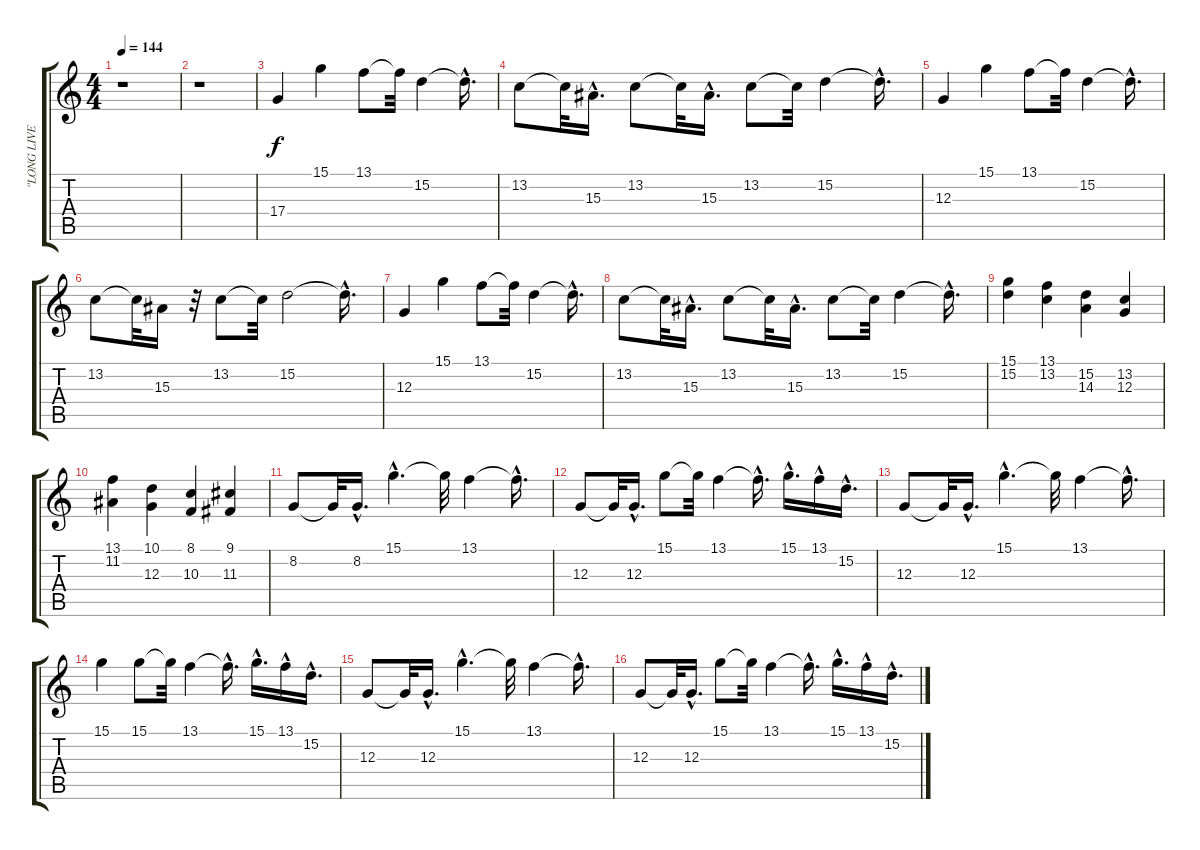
\track ("\"LONG LIVE ROCK N' ROLL\"" "\"LONG LIVE") {instrument brightacousticpiano}
\staff {score tabs}
\tuning (E4 B3 G3 D3 A2 E2) {hide}
\ts (4 4)
\tempo 144
\clef g2
\ks c
r.1{dy f instrument brightacousticpiano} |
r.1 |
17.4.4 15.1.4 13.1.8 13.1{t}.32 15.2.4 15.2{hac t}.16{d} |
13.2.8 13.2{t}.32 15.3{hac}.16{d} 13.2.8 13.2{t}.32 15.3{hac}.16{d} 13.2.8 13.2{t}.32 15.2.4 15.2{hac t}.16{d} |
12.3.4 15.1.4 13.1.8 13.1{t}.32 15.2.4 15.2{hac t}.16{d} |
13.2.8 13.2{t}.32 15.3.16 r.32 13.2.8 13.2{t}.32 15.2.2 15.2{hac t}.16{d} |
12.3.4 15.1.4 13.1.8 13.1{t}.32 15.2.4 15.2{hac t}.16{d} |
13.2.8 13.2{t}.32 15.3{hac}.16{d} 13.2.8 13.2{t}.32 15.3{hac}.16{d} 13.2.8 13.2{t}.32 15.2.4 15.2{hac t}.16{d} |
(15.1 15.2).4 (13.1 13.2).4 (15.2 14.3).4 (13.2 12.3).4 |
(13.1 11.2).4 (10.1 12.3).4 (8.1 10.3).4 (9.1 11.3).4 |
8.2.8 8.2{t}.32 8.2{hac}.16{d} 15.1{hac}.4{d} 15.1{t}.32 13.1.4 13.1{hac t}.16{d} |
12.3.8 12.3{t}.32 12.3{hac}.16{d} 15.1.8 15.1{t}.32 13.1.4 13.1{hac t}.16{d} 15.1{hac}.16{d} 13.1{hac}.16 15.2{hac}.16{d} |
12.3.8 12.3{t}.32 12.3{hac}.16{d} 15.1{hac}.4{d} 15.1{t}.32 13.1.4 13.1{hac t}.16{d} |
15.1.4 15.1.8 15.1{t}.32 13.1.4 13.1{hac t}.16{d} 15.1{hac}.16{d} 13.1{hac}.16 15.2{hac}.16{d} |
12.3.8 12.3{t}.32 12.3{hac}.16{d} 15.1{hac}.4{d} 15.1{t}.32 13.1.4 13.1{hac t}.16{d} |
12.3.8 12.3{t}.32 12.3{hac}.16{d} 15.1.8 15.1{t}.32 13.1.4 13.1{hac t}.16{d} 15.1{hac}.16{d} 13.1{hac}.16 15.2{hac}.16{d}
